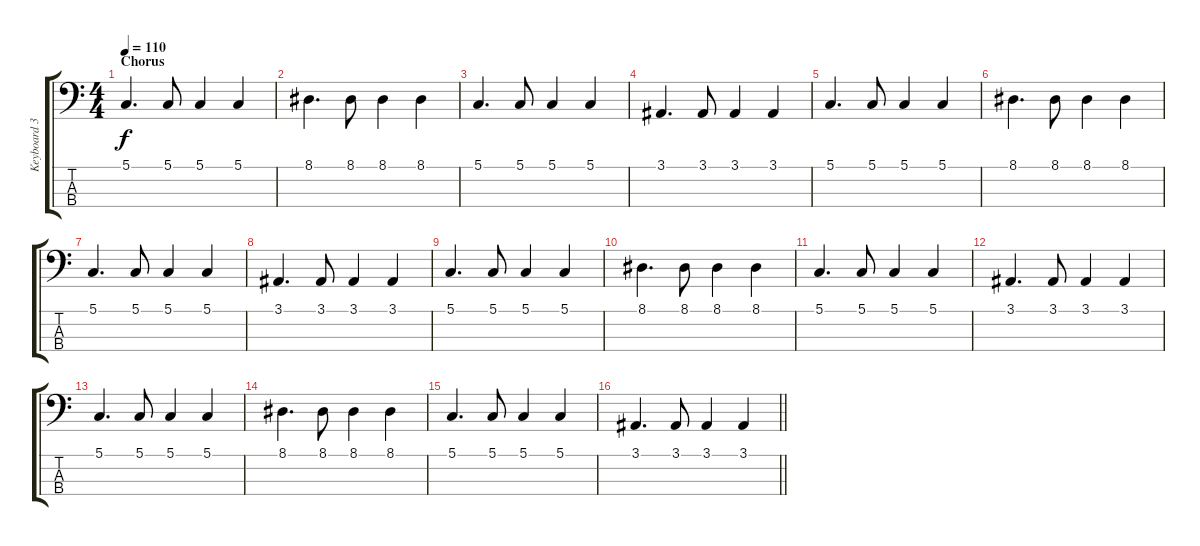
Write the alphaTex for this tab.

\track ("Keyboard 3 (Low)" "Keyboard 3") {instrument frenchhorn}
\staff {score tabs}
\tuning (G2 D2 A1 E1) {hide}
\ts (4 4)
\section ("" "Chorus")
\tempo 110
\clef f4
\ks c
5.1.4{d dy f} 5.1.8 5.1.4 5.1.4 |
8.1.4{d} 8.1.8 8.1.4 8.1.4 |
5.1.4{d} 5.1.8 5.1.4 5.1.4 |
3.1.4{d} 3.1.8 3.1.4 3.1.4 |
5.1.4{d} 5.1.8 5.1.4 5.1.4 |
8.1.4{d} 8.1.8 8.1.4 8.1.4 |
5.1.4{d} 5.1.8 5.1.4 5.1.4 |
3.1.4{d} 3.1.8 3.1.4 3.1.4 |
5.1.4{d} 5.1.8 5.1.4 5.1.4 |
8.1.4{d} 8.1.8 8.1.4 8.1.4 |
5.1.4{d} 5.1.8 5.1.4 5.1.4 |
3.1.4{d} 3.1.8 3.1.4 3.1.4 |
5.1.4{d} 5.1.8 5.1.4 5.1.4 |
8.1.4{d} 8.1.8 8.1.4 8.1.4 |
5.1.4{d} 5.1.8 5.1.4 5.1.4 |
\barLineRight lightlight
3.1.4{d} 3.1.8 3.1.4 3.1.4
